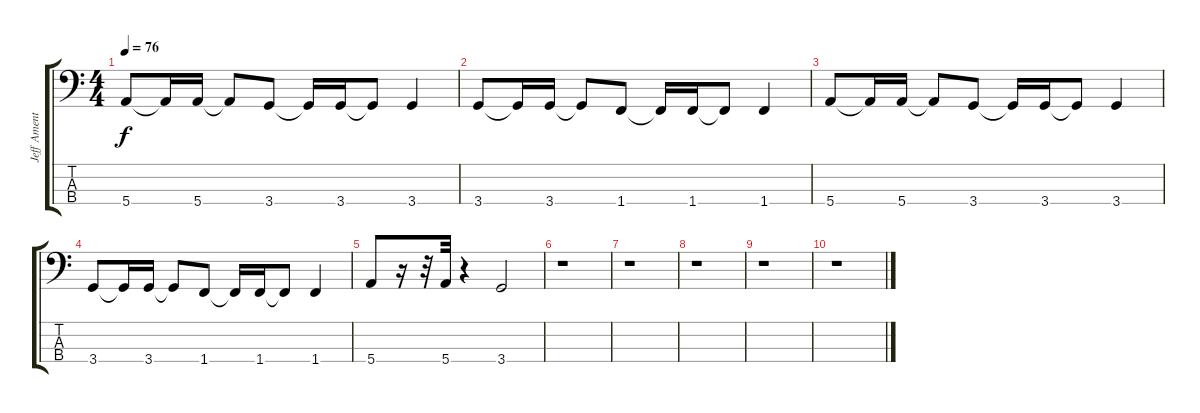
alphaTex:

\track ("Jeff Ament" "Jeff Ament") {instrument electricbassfinger}
\staff {score tabs}
\tuning (G2 D2 A1 E1) {hide}
\ts (4 4)
\tempo 76
\clef f4
\ks c
5.4.8{dy f} 5.4{t}.16 5.4.16 5.4{t}.8 3.4.8 3.4{t}.16 3.4.16 3.4{t}.8 3.4.4 |
3.4.8 3.4{t}.16 3.4.16 3.4{t}.8 1.4.8 1.4{t}.16 1.4.16 1.4{t}.8 1.4.4 |
5.4.8 5.4{t}.16 5.4.16 5.4{t}.8 3.4.8 3.4{t}.16 3.4.16 3.4{t}.8 3.4.4 |
3.4.8 3.4{t}.16 3.4.16 3.4{t}.8 1.4.8 1.4{t}.16 1.4.16 1.4{t}.8 1.4.4 |
5.4.8 r.16 r.32 5.4.32 r.4 3.4.2 |
r.1 |
r.1 |
r.1 |
r.1 |
r.1
